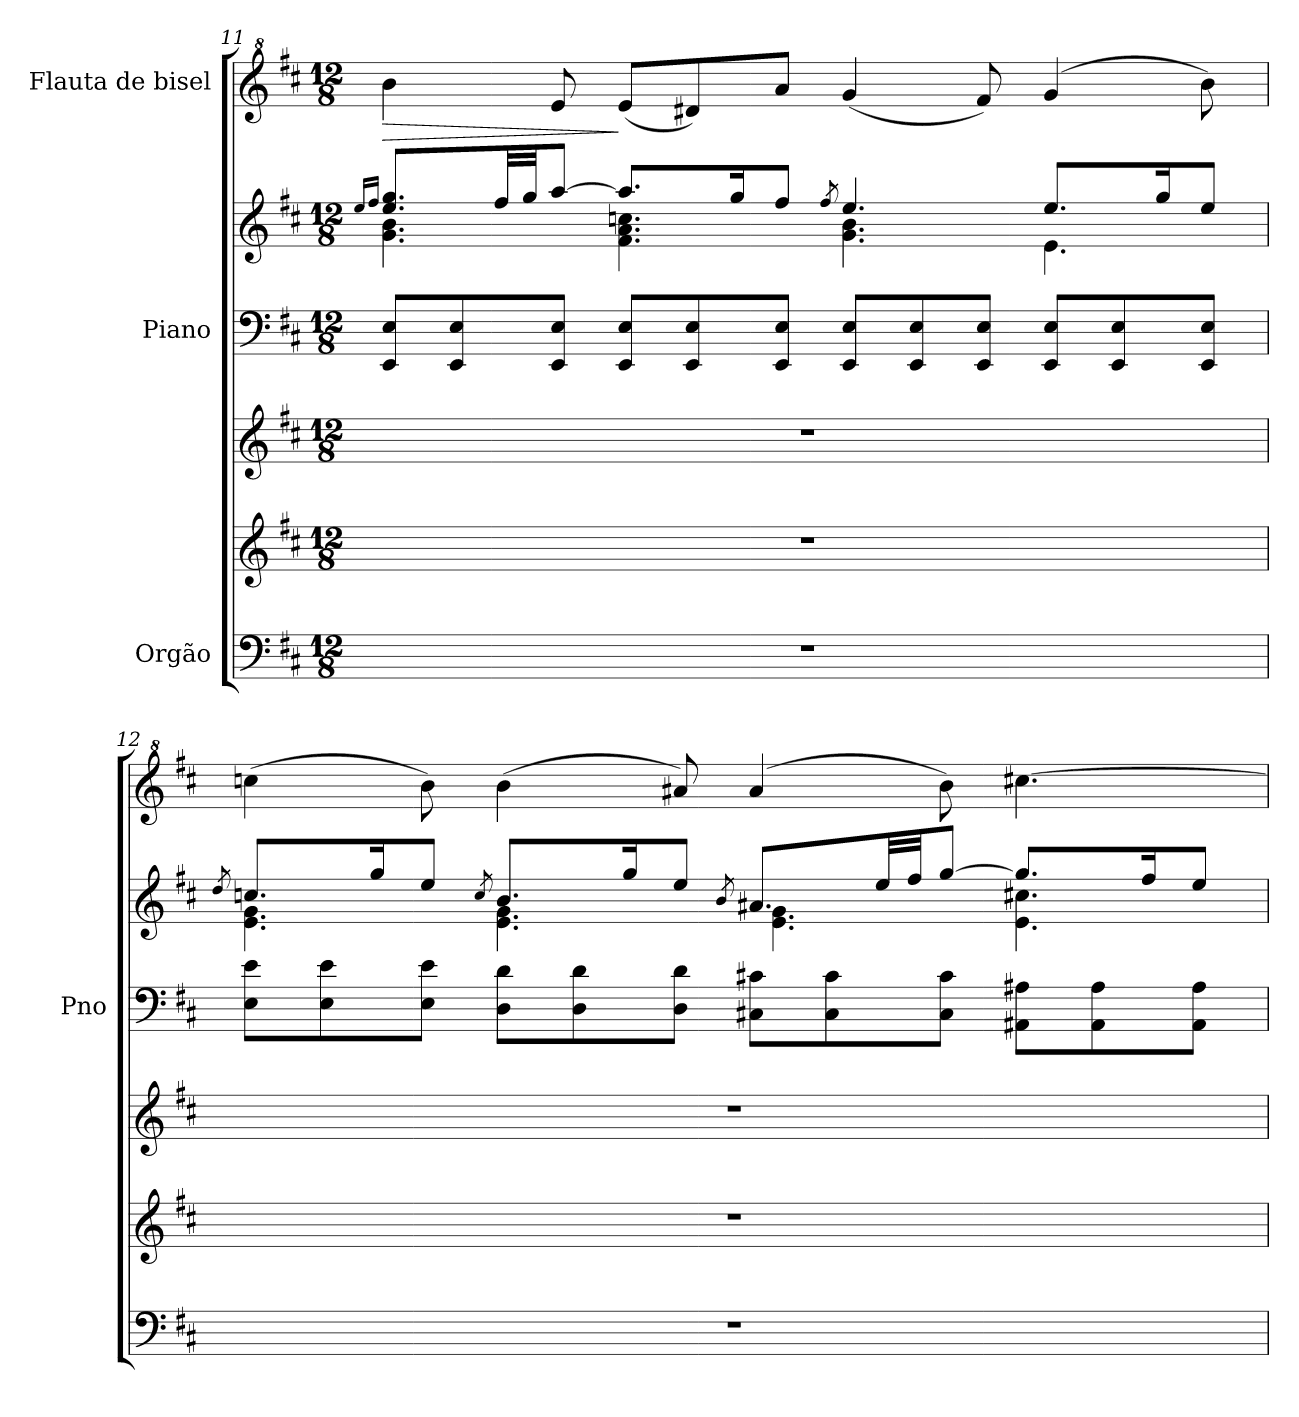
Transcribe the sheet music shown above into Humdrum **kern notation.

**kern	**kern	**kern	**kern	**kern	**kern	**dynam
*part3	*part3	*part3	*part2	*part2	*part1	*part1
*staff6	*staff5	*staff4	*staff3	*staff2	*staff1	*staff1
*I"Orgão	*	*	*I"Piano	*	*I"Flauta de bisel	*
*	*	*	*I'Pno	*	*	*
*clefF4	*clefG2	*clefG2	*clefF4	*clefG2	*clefG^2	*
*k[f#c#]	*k[f#c#]	*k[f#c#]	*k[f#c#]	*k[f#c#]	*k[f#c#]	*
*M12/8	*M12/8	*M12/8	*M12/8	*M12/8	*M12/8	*
=11	=11	=11	=11	=11	=11	=11
.	.	.	.	16qee/LL	.	.
.	.	.	.	16qff#/JJ	.	.
*	*	*	*	*^	*	*
!	!	!	!	!	!	!	!LO:HP:b
1.r	1.r	1.r	8EE/ 8E/L	8.ee/ 8.gg/L	4.g\ 4.b\	4bb\	>
.	.	.	8EE/ 8E/	.	.	.	.
.	.	.	.	32ff#/LL	.	.	.
.	.	.	.	32gg/JJ	.	.	.
.	.	.	8EE/ 8E/J	[8aa/J	.	8ee/	.
.	.	.	8EE/ 8E/L	8.aa/L]	4.f#\ 4.a\ 4.ccn\	(<8ee/L	]
.	.	.	8EE/ 8E/	.	.	8dd#X/)	.
.	.	.	.	16gg/K	.	.	.
.	.	.	8EE/ 8E/J	8ff#/J	.	8aa/J	.
.	.	.	.	8qff#/	.	.	.
.	.	.	8EE/ 8E/L	4.ee/	4.g\ 4.b\	(<4gg/	.
.	.	.	8EE/ 8E/	.	.	.	.
.	.	.	8EE/ 8E/J	.	.	8ff#/)	.
.	.	.	8EE/ 8E/L	8.ee/L	4.e\	(>4gg/	.
.	.	.	8EE/ 8E/	.	.	.	.
.	.	.	.	16gg/K	.	.	.
.	.	.	8EE/ 8E/J	8ee/J	.	8bb\)	.
=12	=12	=12	=12	=12	=12	=12	=12
.	.	.	.	8qdd/	.	.	.
1.r	1.r	1.r	8E\ 8e\L	8.ccn/L	4.e\ 4.g\	(>4cccn\	.
.	.	.	8E\ 8e\	.	.	.	.
.	.	.	.	16gg/K	.	.	.
.	.	.	8E\ 8e\J	8ee/J	.	8bb\)	.
.	.	.	.	8qcc/	.	.	.
.	.	.	8D\ 8d\L	8.b/L	4.e\ 4.g\	(>4bb\	.
.	.	.	8D\ 8d\	.	.	.	.
.	.	.	.	16gg/K	.	.	.
.	.	.	8D\ 8d\J	8ee/J	.	8aa#X/)	.
.	.	.	.	8qb/	.	.	.
.	.	.	8C#X\ 8c#X\L	8.a#X/L	4.e\ 4.g\	(>4aa#/	.
.	.	.	8C#\ 8c#\	.	.	.	.
.	.	.	.	32ee/LL	.	.	.
.	.	.	.	32ff#/JJ	.	.	.
.	.	.	8C#\ 8c#\J	[8gg/J	.	8bb\)	.
.	.	.	8AA#X\ 8A#X\L	8.gg/L]	4.e\ 4.cc#X\	[4.ccc#X\	.
.	.	.	8AA#\ 8A#\	.	.	.	.
.	.	.	.	16ff#/K	.	.	.
.	.	.	8AA#\ 8A#\J	8ee/J	.	.	.
*	*	*	*	*v	*v	*	*
=	=	=	=	=	=	=
*-	*-	*-	*-	*-	*-	*-
